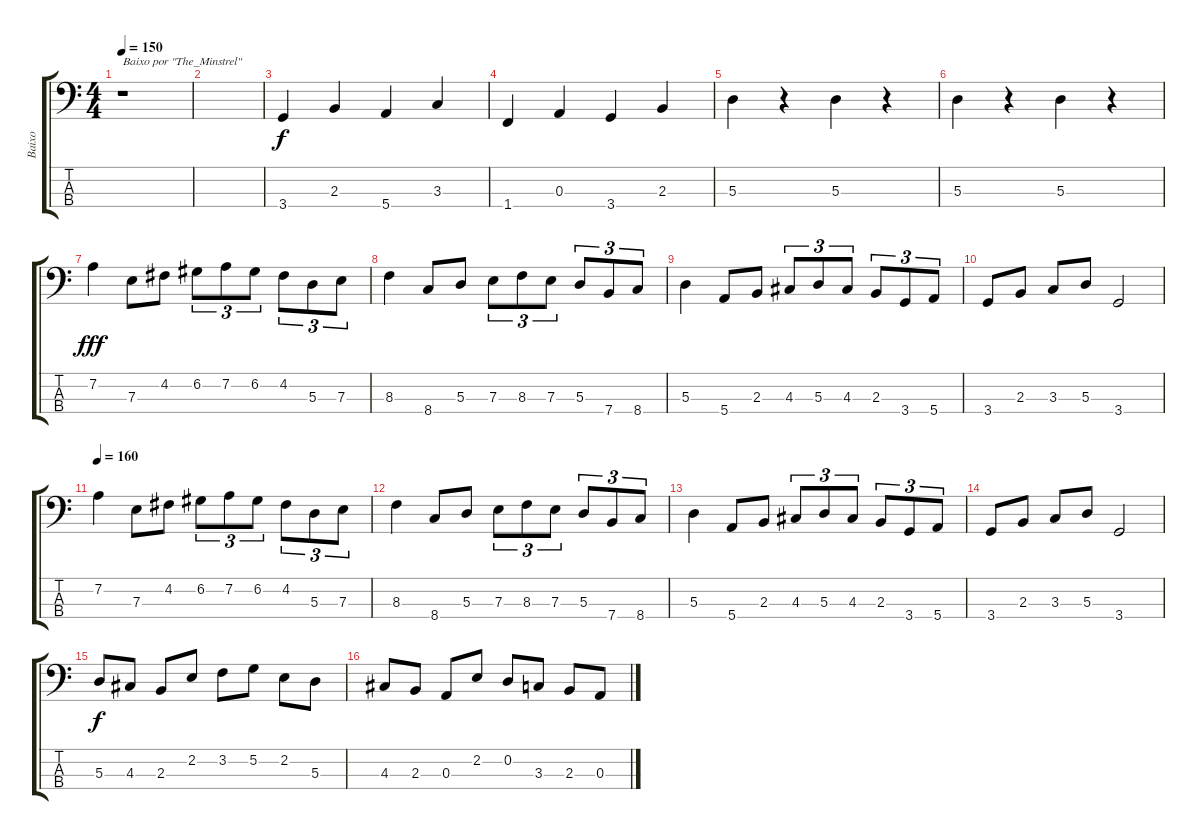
\track ("Baixo" "Baixo") {instrument electricbasspick}
\staff {score tabs}
\tuning (G2 D2 A1 E1) {hide}
\ts (4 4)
\tempo 150
\clef f4
\ks c
r.1{txt "Baixo por \"The_Minstrel\"" dy f instrument electricbasspick} |
|
3.4.4 2.3.4 5.4.4 3.3.4 |
1.4.4 0.3.4 3.4.4 2.3.4 |
5.3.4 r.4 5.3.4 r.4 |
5.3.4 r.4 5.3.4 r.4 |
7.2.4{dy fff} 7.3.8 4.2.8 6.2.8{tu (3 2)} 7.2.8{tu (3 2)} 6.2.8{tu (3 2)} 4.2.8{tu (3 2)} 5.3.8{tu (3 2)} 7.3.8{tu (3 2)} |
8.3.4 8.4.8 5.3.8 7.3.8{tu (3 2)} 8.3.8{tu (3 2)} 7.3.8{tu (3 2)} 5.3.8{tu (3 2)} 7.4.8{tu (3 2)} 8.4.8{tu (3 2)} |
5.3.4 5.4.8 2.3.8 4.3.8{tu (3 2)} 5.3.8{tu (3 2)} 4.3.8{tu (3 2)} 2.3.8{tu (3 2)} 3.4.8{tu (3 2)} 5.4.8{tu (3 2)} |
3.4.8 2.3.8 3.3.8 5.3.8 3.4.2 |
\tempo 160
7.2.4 7.3.8 4.2.8 6.2.8{tu (3 2)} 7.2.8{tu (3 2)} 6.2.8{tu (3 2)} 4.2.8{tu (3 2)} 5.3.8{tu (3 2)} 7.3.8{tu (3 2)} |
8.3.4 8.4.8 5.3.8 7.3.8{tu (3 2)} 8.3.8{tu (3 2)} 7.3.8{tu (3 2)} 5.3.8{tu (3 2)} 7.4.8{tu (3 2)} 8.4.8{tu (3 2)} |
5.3.4 5.4.8 2.3.8 4.3.8{tu (3 2)} 5.3.8{tu (3 2)} 4.3.8{tu (3 2)} 2.3.8{tu (3 2)} 3.4.8{tu (3 2)} 5.4.8{tu (3 2)} |
3.4.8 2.3.8 3.3.8 5.3.8 3.4.2 |
5.3.8{dy f} 4.3.8 2.3.8 2.2.8 3.2.8 5.2.8 2.2.8 5.3.8 |
4.3.8 2.3.8 0.3.8 2.2.8 0.2.8 3.3.8 2.3.8 0.3.8
